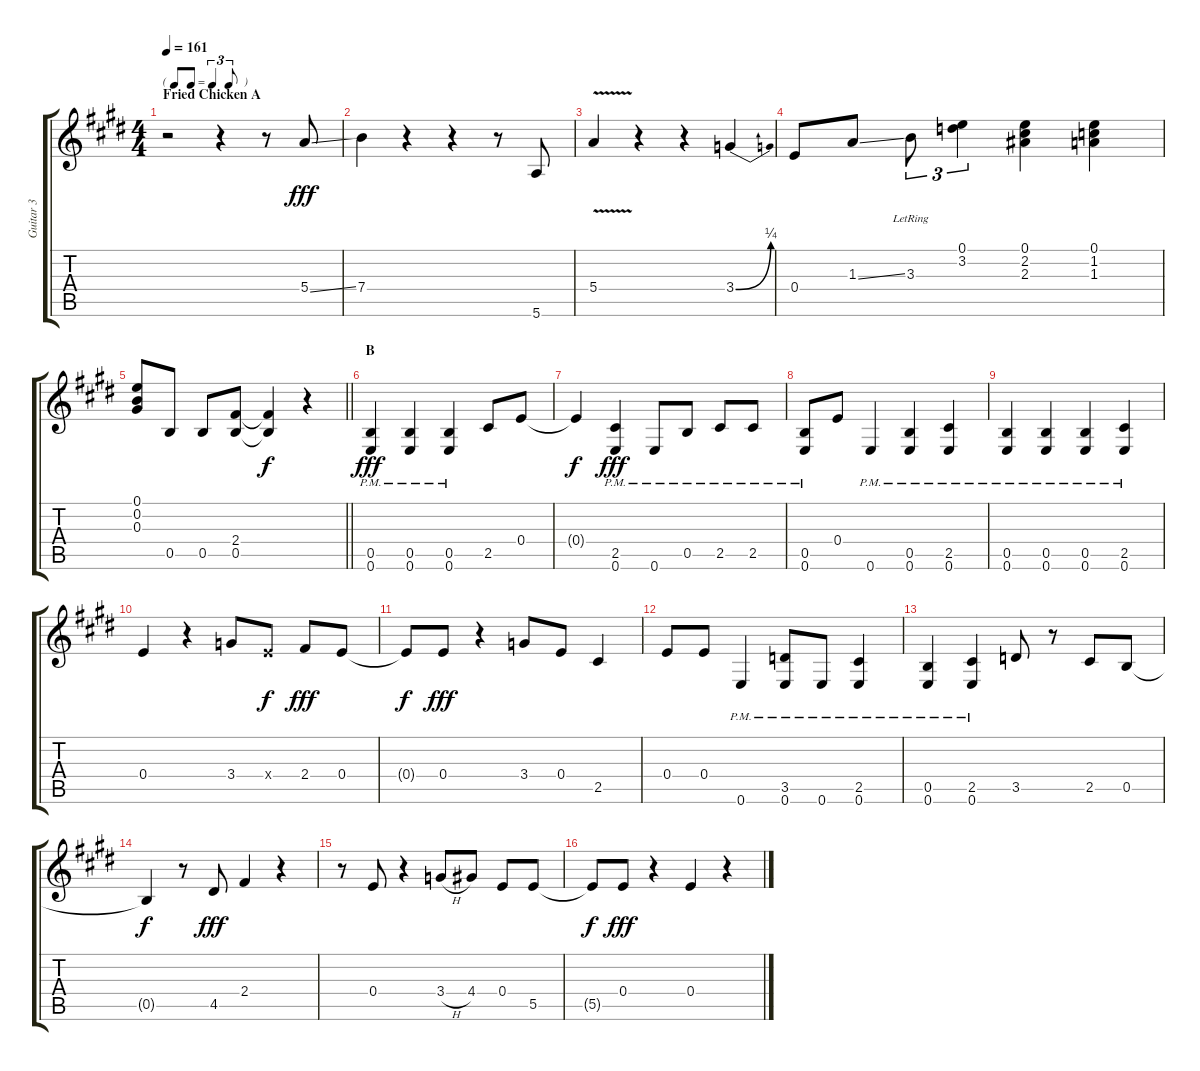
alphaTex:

\track ("Guitar 3" "Guitar 3") {instrument electricguitarclean}
\staff {score tabs}
\tuning (E4 B3 Ab3 E3 B2 E2) {hide}
\ts (4 4)
\tf triplet8th
\section ("" "Fried Chicken A")
\tempo 161
\clef g2
\ks e
r.2{dy fff instrument electricguitarclean} r.4 r.8 5.4{ss}.8 |
7.4.4 r.4 r.4 r.8 5.6.8 |
5.4{v}.4 r.4 r.4 3.4{be (bend 0 0 60 1)}.4 |
0.4.8 1.3{ss}.8 3.3{lr}.8{tu (3 2)} (0.1 3.2).4{tu (3 2)} (0.1 2.2 2.3).4 (0.1 1.2 1.3).4 |
\barLineRight lightlight
(0.1 0.2 0.3).8 0.5.8 0.5.8 (2.4 0.5).8 (2.4{t} 0.5{t}).4{dy f} r.4 |
\section ("" "B")
(0.5{pm} 0.6{pm}).4{dy fff} (0.5{pm} 0.6{pm}).4 (0.5{pm} 0.6{pm}).4 2.5.8 0.4.8 |
0.4{t}.4{dy f} (2.5{pm} 0.6{pm}).4{dy fff} 0.6{pm}.8 0.5{pm}.8 2.5{pm}.8 2.5{pm}.8 |
(0.5{pm} 0.6{pm}).8 0.4.8 0.6{pm}.4 (0.5{pm} 0.6{pm}).4 (2.5{pm} 0.6{pm}).4 |
(0.5{pm} 0.6{pm}).4 (0.5{pm} 0.6{pm}).4 (0.5{pm} 0.6{pm}).4 (2.5{pm} 0.6{pm}).4 |
0.4.4 r.4 3.4.8 0.4{x}.8{dy f} 2.4.8{dy fff} 0.4.8 |
0.4{t}.8{dy f} 0.4.8{dy fff} r.4 3.4.8 0.4.8 2.5.4 |
0.4.8 0.4.8 0.6{pm}.4 (3.5{pm} 0.6{pm}).8 0.6{pm}.8 (2.5{pm} 0.6{pm}).4 |
(0.5{pm} 0.6{pm}).4 (2.5{pm} 0.6{pm}).4 3.5.8 r.8 2.5.8 0.5.8 |
0.5{t}.4{dy f} r.8 4.5.8{dy fff} 2.4.4 r.4 |
r.8 0.4.8 r.4 3.4{h}.8 4.4.8 0.4.8 5.5.8 |
5.5{t}.8{dy f} 0.4.8{dy fff} r.4 0.4.4 r.4
